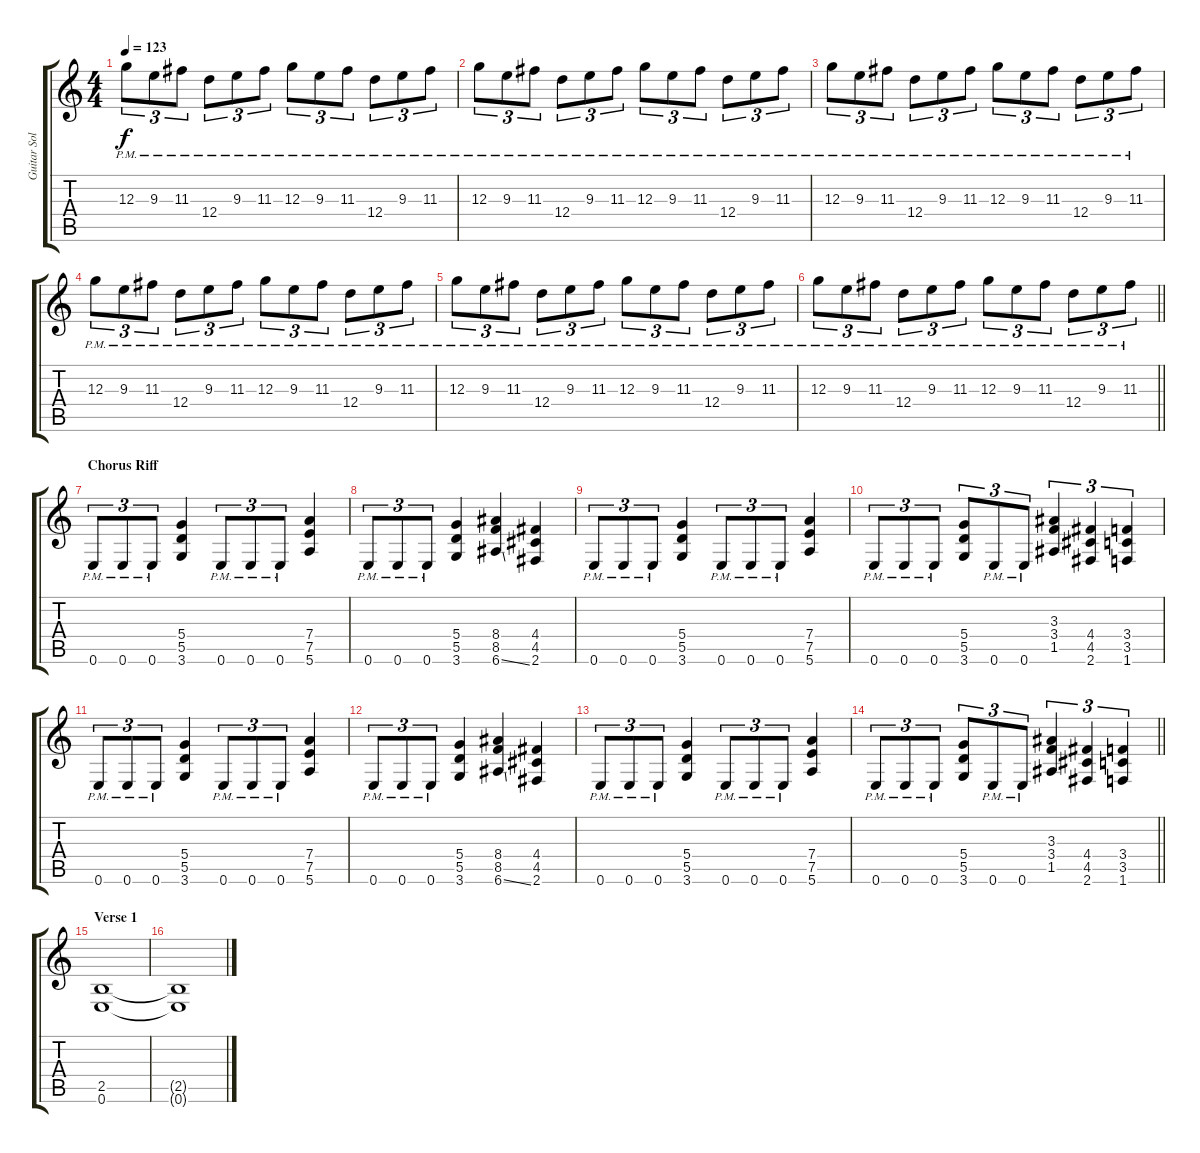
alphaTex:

\track ("Guitar Solo (1)" "Guitar Sol") {instrument distortionguitar}
\staff {score tabs}
\tuning (E4 B3 G3 D3 A2 E2) {hide}
\ts (4 4)
\tempo 123
\clef g2
\ks c
12.3{pm}.8{tu (3 2) dy f} 9.3{pm}.8{tu (3 2)} 11.3{pm}.8{tu (3 2)} 12.4{pm}.8{tu (3 2)} 9.3{pm}.8{tu (3 2)} 11.3{pm}.8{tu (3 2)} 12.3{pm}.8{tu (3 2)} 9.3{pm}.8{tu (3 2)} 11.3{pm}.8{tu (3 2)} 12.4{pm}.8{tu (3 2)} 9.3{pm}.8{tu (3 2)} 11.3{pm}.8{tu (3 2)} |
12.3{pm}.8{tu (3 2)} 9.3{pm}.8{tu (3 2)} 11.3{pm}.8{tu (3 2)} 12.4{pm}.8{tu (3 2)} 9.3{pm}.8{tu (3 2)} 11.3{pm}.8{tu (3 2)} 12.3{pm}.8{tu (3 2)} 9.3{pm}.8{tu (3 2)} 11.3{pm}.8{tu (3 2)} 12.4{pm}.8{tu (3 2)} 9.3{pm}.8{tu (3 2)} 11.3{pm}.8{tu (3 2)} |
12.3{pm}.8{tu (3 2)} 9.3{pm}.8{tu (3 2)} 11.3{pm}.8{tu (3 2)} 12.4{pm}.8{tu (3 2)} 9.3{pm}.8{tu (3 2)} 11.3{pm}.8{tu (3 2)} 12.3{pm}.8{tu (3 2)} 9.3{pm}.8{tu (3 2)} 11.3{pm}.8{tu (3 2)} 12.4{pm}.8{tu (3 2)} 9.3{pm}.8{tu (3 2)} 11.3{pm}.8{tu (3 2)} |
12.3{pm}.8{tu (3 2)} 9.3{pm}.8{tu (3 2)} 11.3{pm}.8{tu (3 2)} 12.4{pm}.8{tu (3 2)} 9.3{pm}.8{tu (3 2)} 11.3{pm}.8{tu (3 2)} 12.3{pm}.8{tu (3 2)} 9.3{pm}.8{tu (3 2)} 11.3{pm}.8{tu (3 2)} 12.4{pm}.8{tu (3 2)} 9.3{pm}.8{tu (3 2)} 11.3{pm}.8{tu (3 2)} |
12.3{pm}.8{tu (3 2)} 9.3{pm}.8{tu (3 2)} 11.3{pm}.8{tu (3 2)} 12.4{pm}.8{tu (3 2)} 9.3{pm}.8{tu (3 2)} 11.3{pm}.8{tu (3 2) volume 2} 12.3{pm}.8{tu (3 2)} 9.3{pm}.8{tu (3 2)} 11.3{pm}.8{tu (3 2)} 12.4{pm}.8{tu (3 2)} 9.3{pm}.8{tu (3 2)} 11.3{pm}.8{tu (3 2)} |
\barLineRight lightlight
12.3{pm}.8{tu (3 2)} 9.3{pm}.8{tu (3 2)} 11.3{pm}.8{tu (3 2)} 12.4{pm}.8{tu (3 2)} 9.3{pm}.8{tu (3 2)} 11.3{pm}.8{tu (3 2)} 12.3{pm}.8{tu (3 2)} 9.3{pm}.8{tu (3 2)} 11.3{pm}.8{tu (3 2)} 12.4{pm}.8{tu (3 2)} 9.3{pm}.8{tu (3 2)} 11.3{pm}.8{tu (3 2)} |
\section ("" "Chorus Riff")
0.6{pm}.8{tu (3 2) volume 11} 0.6{pm}.8{tu (3 2)} 0.6{pm}.8{tu (3 2)} (5.4 5.5 3.6).4 0.6{pm}.8{tu (3 2)} 0.6{pm}.8{tu (3 2)} 0.6{pm}.8{tu (3 2)} (7.4 7.5 5.6).4 |
0.6{pm}.8{tu (3 2)} 0.6{pm}.8{tu (3 2)} 0.6{pm}.8{tu (3 2)} (5.4 5.5 3.6).4 (8.4 8.5 6.6{ss}).4 (4.4 4.5 2.6).4 |
0.6{pm}.8{tu (3 2)} 0.6{pm}.8{tu (3 2)} 0.6{pm}.8{tu (3 2)} (5.4 5.5 3.6).4 0.6{pm}.8{tu (3 2)} 0.6{pm}.8{tu (3 2)} 0.6{pm}.8{tu (3 2)} (7.4 7.5 5.6).4 |
0.6{pm}.8{tu (3 2)} 0.6{pm}.8{tu (3 2)} 0.6{pm}.8{tu (3 2)} (5.4 5.5 3.6).8{tu (3 2)} 0.6{pm}.8{tu (3 2)} 0.6{pm}.8{tu (3 2)} (3.3 3.4 1.5).4{tu (3 2)} (4.4 4.5 2.6).4{tu (3 2)} (3.4 3.5 1.6).4{tu (3 2)} |
0.6{pm}.8{tu (3 2)} 0.6{pm}.8{tu (3 2)} 0.6{pm}.8{tu (3 2)} (5.4 5.5 3.6).4 0.6{pm}.8{tu (3 2)} 0.6{pm}.8{tu (3 2)} 0.6{pm}.8{tu (3 2)} (7.4 7.5 5.6).4 |
0.6{pm}.8{tu (3 2)} 0.6{pm}.8{tu (3 2)} 0.6{pm}.8{tu (3 2)} (5.4 5.5 3.6).4 (8.4 8.5 6.6{ss}).4 (4.4 4.5 2.6).4 |
0.6{pm}.8{tu (3 2)} 0.6{pm}.8{tu (3 2)} 0.6{pm}.8{tu (3 2)} (5.4 5.5 3.6).4 0.6{pm}.8{tu (3 2)} 0.6{pm}.8{tu (3 2)} 0.6{pm}.8{tu (3 2)} (7.4 7.5 5.6).4 |
\barLineRight lightlight
0.6{pm}.8{tu (3 2)} 0.6{pm}.8{tu (3 2)} 0.6{pm}.8{tu (3 2)} (5.4 5.5 3.6).8{tu (3 2)} 0.6{pm}.8{tu (3 2)} 0.6{pm}.8{tu (3 2)} (3.3 3.4 1.5).4{tu (3 2)} (4.4 4.5 2.6).4{tu (3 2)} (3.4 3.5 1.6).4{tu (3 2)} |
\section ("" "Verse 1")
(2.5 0.6).1 |
(2.5{t} 0.6{t}).1
